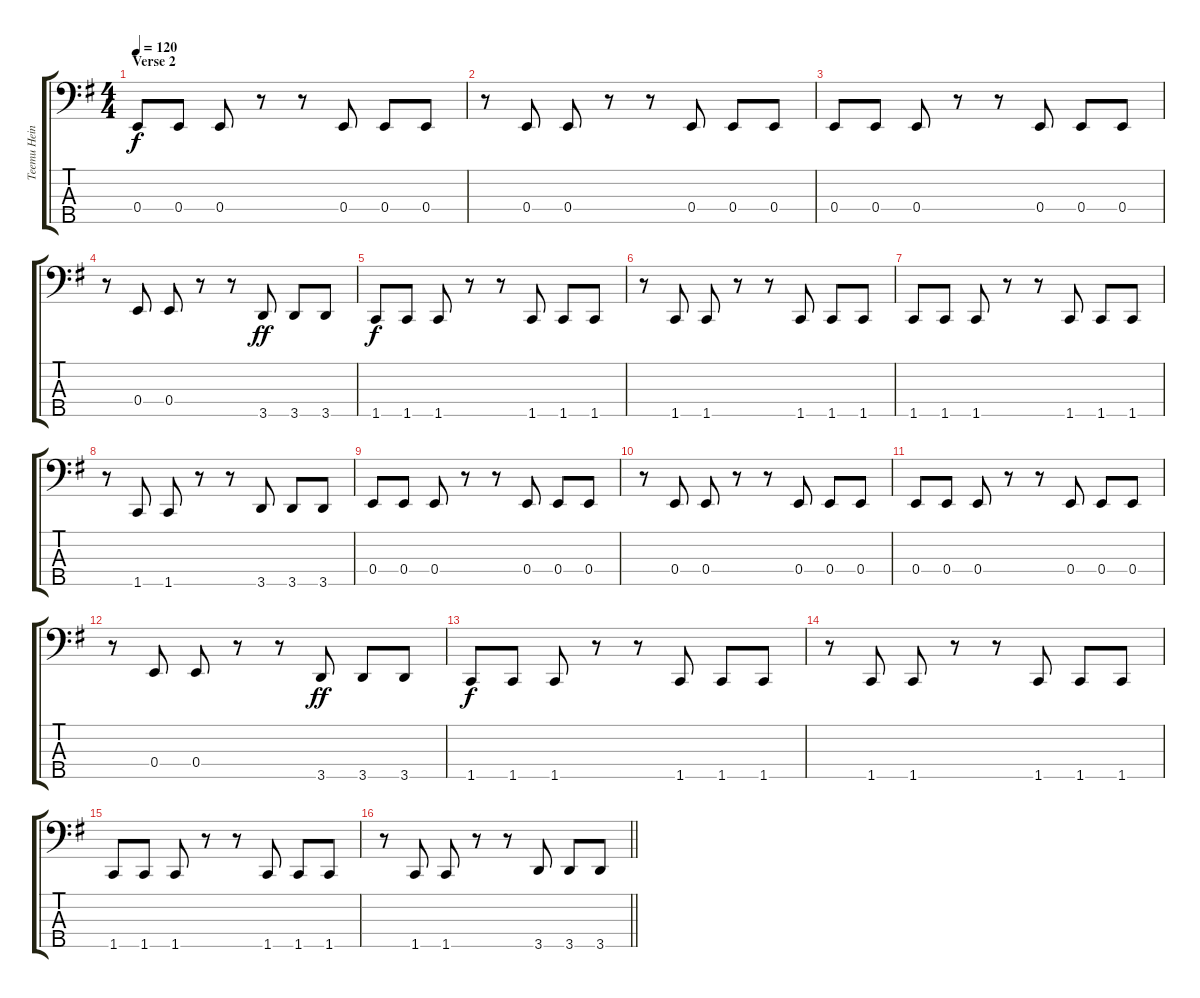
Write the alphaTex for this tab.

\track ("Teemu Heinola (bass)" "Teemu Hein") {instrument electricbasspick}
\staff {score tabs}
\tuning (G2 D2 A1 E1 B0) {hide}
\ts (4 4)
\section ("" "Verse 2")
\tempo 120
\clef f4
\ks eminor
0.4.8{dy f} 0.4.8 0.4.8 r.8 r.8 0.4.8 0.4.8 0.4.8 |
r.8 0.4.8 0.4.8 r.8 r.8 0.4.8 0.4.8 0.4.8 |
0.4.8 0.4.8 0.4.8 r.8 r.8 0.4.8 0.4.8 0.4.8 |
r.8 0.4.8 0.4.8 r.8 r.8 3.5.8{dy ff} 3.5.8 3.5.8 |
1.5.8{dy f} 1.5.8 1.5.8 r.8 r.8 1.5.8 1.5.8 1.5.8 |
r.8 1.5.8 1.5.8 r.8 r.8 1.5.8 1.5.8 1.5.8 |
1.5.8 1.5.8 1.5.8 r.8 r.8 1.5.8 1.5.8 1.5.8 |
r.8 1.5.8 1.5.8 r.8 r.8 3.5.8 3.5.8 3.5.8 |
0.4.8 0.4.8 0.4.8 r.8 r.8 0.4.8 0.4.8 0.4.8 |
r.8 0.4.8 0.4.8 r.8 r.8 0.4.8 0.4.8 0.4.8 |
0.4.8 0.4.8 0.4.8 r.8 r.8 0.4.8 0.4.8 0.4.8 |
r.8 0.4.8 0.4.8 r.8 r.8 3.5.8{dy ff} 3.5.8 3.5.8 |
1.5.8{dy f} 1.5.8 1.5.8 r.8 r.8 1.5.8 1.5.8 1.5.8 |
r.8 1.5.8 1.5.8 r.8 r.8 1.5.8 1.5.8 1.5.8 |
1.5.8 1.5.8 1.5.8 r.8 r.8 1.5.8 1.5.8 1.5.8 |
\barLineRight lightlight
r.8 1.5.8 1.5.8 r.8 r.8 3.5.8 3.5.8 3.5.8
